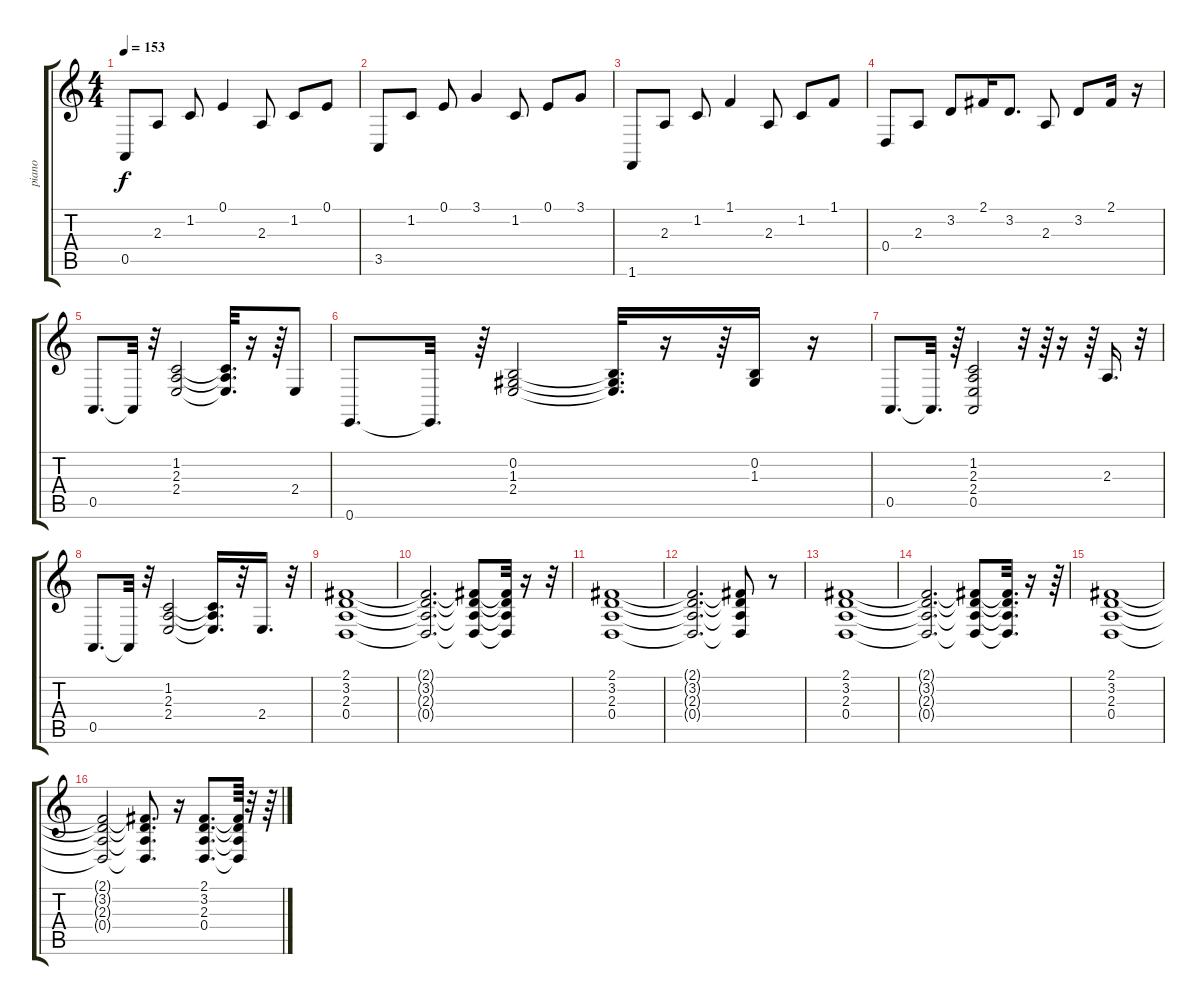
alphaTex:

\track ("piano" "piano") {instrument acousticgrandpiano}
\staff {score tabs}
\tuning (E4 B3 G3 D3 A2 E2) {hide}
\ts (4 4)
\tempo 153
\clef g2
\ks c
0.5.8{dy f} 2.3.8 1.2.8 0.1.4 2.3.8 1.2.8 0.1.8 |
3.5.8 1.2.8 0.1.8 3.1.4 1.2.8 0.1.8 3.1.8 |
1.6.8 2.3.8 1.2.8 1.1.4 2.3.8 1.2.8 1.1.8 |
0.4.8 2.3.8 3.2.8 2.1.16 3.2.8{d} 2.3.8 3.2.8 2.1.16 r.16 |
0.5.8{d} 0.5{t}.32 r.32 (1.2 2.3 2.4).2 (1.2{t} 2.3{t} 2.4{t}).32{d} r.16 r.64 2.4.8 |
0.6.8{d} 0.6{t}.32{d} r.64 (0.2 1.3 2.4).2 (0.2{t} 1.3{t} 2.4{t}).32{d} r.16 r.64 (0.2 1.3).16 r.16 |
0.5.8{d} 0.5{t}.32{d} r.64 (1.2 2.3 2.4 0.5).2 r.32 r.64 r.16 r.64 2.3.16{d} r.32 |
0.5.8{d} 0.5{t}.32 r.32 (1.2 2.3 2.4).2 (1.2{t} 2.3{t} 2.4{t}).16{d} r.32 2.4.16{d} r.32 |
(2.1 3.2 2.3 0.4).1 |
(2.1{t} 3.2{t} 2.3{t} 0.4{t}).2{d} (2.1{t} 3.2{t} 2.3{t} 0.4{t}).8 (2.1{t} 3.2{t} 2.3{t} 0.4{t}).32 r.16 r.32 |
(2.1 3.2 2.3 0.4).1 |
(2.1{t} 3.2{t} 2.3{t} 0.4{t}).2{d} (2.1{t} 3.2{t} 2.3{t} 0.4{t}).8 r.8 |
(2.1 3.2 2.3 0.4).1 |
(2.1{t} 3.2{t} 2.3{t} 0.4{t}).2{d} (2.1{t} 3.2{t} 2.3{t} 0.4{t}).8 (2.1{t} 3.2{t} 2.3{t} 0.4{t}).32{d} r.16 r.64 |
(2.1 3.2 2.3 0.4).1 |
(2.1{t} 3.2{t} 2.3{t} 0.4{t}).2 (2.1{t} 3.2{t} 2.3{t} 0.4{t}).8{d} r.16 (2.1 3.2 2.3 0.4).8{d} (2.1{t} 3.2{t} 2.3{t} 0.4{t}).64 r.32 r.64
